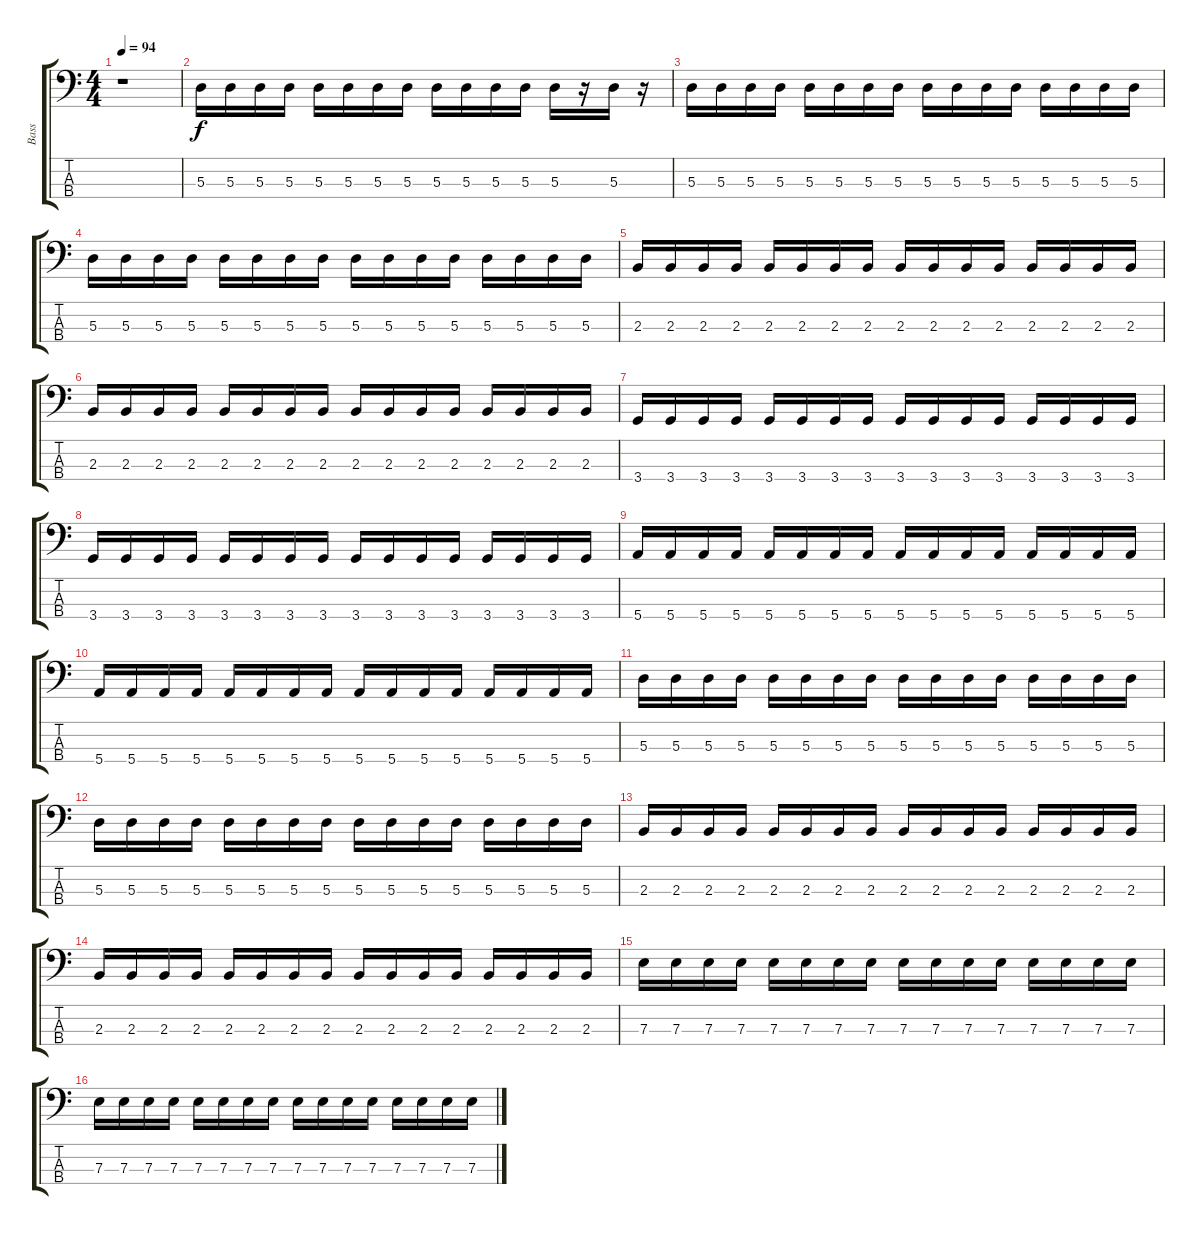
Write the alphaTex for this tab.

\track ("Bass" "Bass") {instrument electricbasspick}
\staff {score tabs}
\tuning (G2 D2 A1 E1) {hide}
\ts (4 4)
\tempo 94
\clef f4
\ks c
r.1{dy f instrument electricbasspick} |
5.3.16{volume 4} 5.3.16 5.3.16 5.3.16 5.3.16 5.3.16 5.3.16 5.3.16 5.3.16 5.3.16 5.3.16 5.3.16 5.3.16{volume 4} r.16 5.3.16 r.16 |
5.3.16 5.3.16 5.3.16 5.3.16 5.3.16 5.3.16 5.3.16 5.3.16 5.3.16 5.3.16 5.3.16 5.3.16 5.3.16 5.3.16 5.3.16 5.3.16 |
5.3.16 5.3.16 5.3.16 5.3.16 5.3.16 5.3.16 5.3.16 5.3.16 5.3.16 5.3.16 5.3.16 5.3.16 5.3.16 5.3.16 5.3.16 5.3.16 |
2.3.16 2.3.16 2.3.16 2.3.16 2.3.16 2.3.16 2.3.16 2.3.16 2.3.16 2.3.16 2.3.16 2.3.16 2.3.16 2.3.16 2.3.16 2.3.16 |
2.3.16 2.3.16 2.3.16 2.3.16 2.3.16 2.3.16 2.3.16 2.3.16 2.3.16 2.3.16 2.3.16 2.3.16 2.3.16 2.3.16 2.3.16 2.3.16 |
3.4.16 3.4.16 3.4.16 3.4.16 3.4.16 3.4.16 3.4.16 3.4.16 3.4.16 3.4.16 3.4.16 3.4.16 3.4.16 3.4.16 3.4.16 3.4.16 |
3.4.16 3.4.16 3.4.16 3.4.16 3.4.16 3.4.16 3.4.16 3.4.16 3.4.16 3.4.16 3.4.16 3.4.16 3.4.16 3.4.16 3.4.16 3.4.16 |
5.4.16 5.4.16 5.4.16 5.4.16 5.4.16 5.4.16 5.4.16 5.4.16 5.4.16 5.4.16 5.4.16 5.4.16 5.4.16 5.4.16 5.4.16 5.4.16 |
5.4.16 5.4.16 5.4.16 5.4.16 5.4.16 5.4.16 5.4.16 5.4.16 5.4.16 5.4.16 5.4.16 5.4.16 5.4.16 5.4.16 5.4.16 5.4.16 |
5.3.16{volume 6} 5.3.16 5.3.16 5.3.16 5.3.16 5.3.16 5.3.16 5.3.16 5.3.16 5.3.16 5.3.16 5.3.16 5.3.16 5.3.16 5.3.16 5.3.16 |
5.3.16 5.3.16 5.3.16 5.3.16 5.3.16 5.3.16 5.3.16 5.3.16 5.3.16 5.3.16 5.3.16 5.3.16 5.3.16 5.3.16 5.3.16 5.3.16 |
2.3.16 2.3.16 2.3.16 2.3.16 2.3.16 2.3.16 2.3.16 2.3.16 2.3.16 2.3.16 2.3.16 2.3.16 2.3.16 2.3.16 2.3.16 2.3.16 |
2.3.16 2.3.16 2.3.16 2.3.16 2.3.16 2.3.16 2.3.16 2.3.16 2.3.16 2.3.16 2.3.16 2.3.16 2.3.16 2.3.16 2.3.16 2.3.16 |
7.3.16 7.3.16 7.3.16 7.3.16 7.3.16 7.3.16 7.3.16 7.3.16 7.3.16 7.3.16 7.3.16 7.3.16 7.3.16 7.3.16 7.3.16 7.3.16 |
7.3.16 7.3.16 7.3.16 7.3.16 7.3.16 7.3.16 7.3.16 7.3.16 7.3.16 7.3.16 7.3.16 7.3.16 7.3.16 7.3.16 7.3.16 7.3.16
